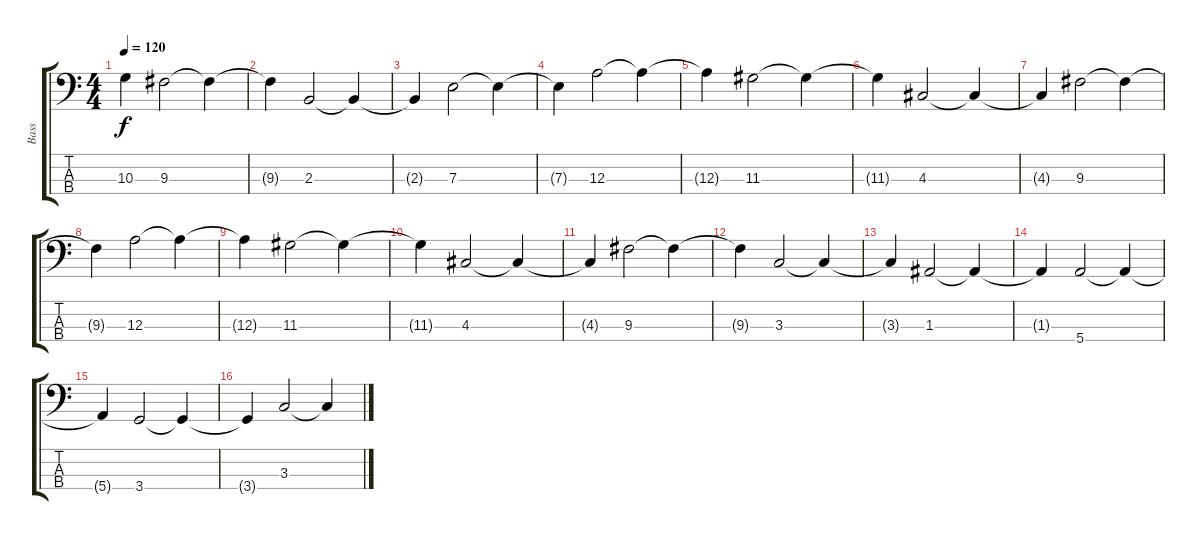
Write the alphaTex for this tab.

\track ("Bass" "Bass") {instrument electricbasspick}
\staff {score tabs}
\tuning (G2 D2 A1 E1) {hide}
\ts (4 4)
\tempo 120
\clef f4
\ks c
10.3{t}.4{dy f} 9.3.2 9.3{t}.4 |
9.3{t}.4 2.3.2 2.3{t}.4 |
2.3{t}.4 7.3.2 7.3{t}.4 |
7.3{t}.4 12.3.2 12.3{t}.4 |
12.3{t}.4 11.3.2 11.3{t}.4 |
11.3{t}.4 4.3.2 4.3{t}.4 |
4.3{t}.4 9.3.2 9.3{t}.4 |
9.3{t}.4 12.3.2 12.3{t}.4 |
12.3{t}.4 11.3.2 11.3{t}.4 |
11.3{t}.4 4.3.2 4.3{t}.4 |
4.3{t}.4 9.3.2 9.3{t}.4 |
9.3{t}.4 3.3.2 3.3{t}.4 |
3.3{t}.4 1.3.2 1.3{t}.4 |
1.3{t}.4 5.4.2 5.4{t}.4 |
5.4{t}.4 3.4.2 3.4{t}.4 |
3.4{t}.4 3.3.2 3.3{t}.4
